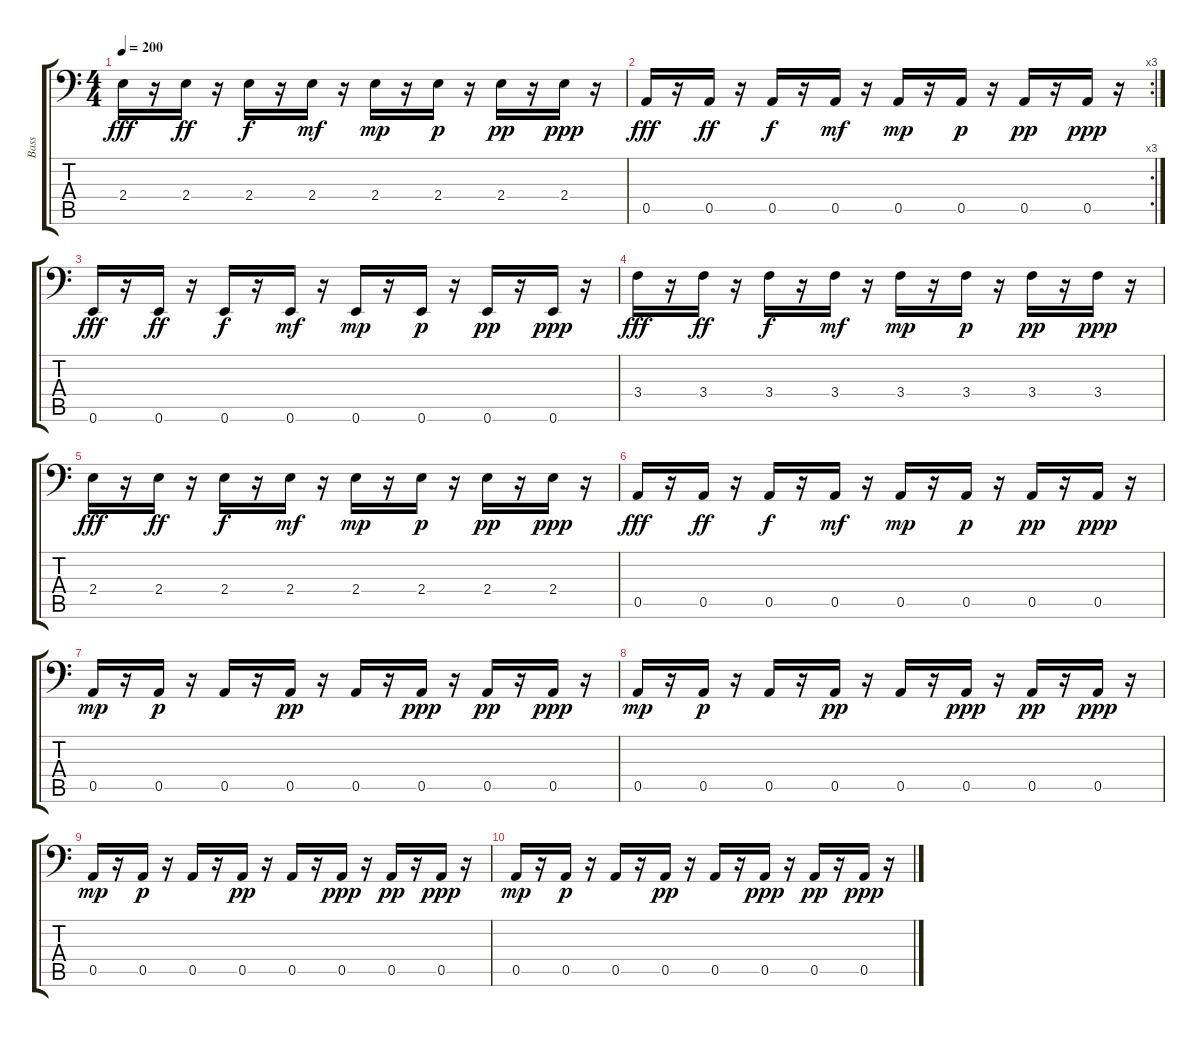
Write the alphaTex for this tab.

\track ("Bass" "Bass") {instrument electricbasspick}
\staff {score tabs}
\tuning (E3 B2 G2 D2 A1 E1) {hide}
\ts (4 4)
\tempo 200
\clef f4
\ks c
2.4.16{dy fff} r.16 2.4.16{dy ff} r.16 2.4.16{dy f} r.16 2.4.16{dy mf} r.16 2.4.16{dy mp} r.16 2.4.16{dy p} r.16 2.4.16{dy pp} r.16 2.4.16{dy ppp} r.16 |
\rc 3
0.5.16{dy fff} r.16 0.5.16{dy ff} r.16 0.5.16{dy f} r.16 0.5.16{dy mf} r.16 0.5.16{dy mp} r.16 0.5.16{dy p} r.16 0.5.16{dy pp} r.16 0.5.16{dy ppp} r.16 |
0.6.16{dy fff} r.16 0.6.16{dy ff} r.16 0.6.16{dy f} r.16 0.6.16{dy mf} r.16 0.6.16{dy mp} r.16 0.6.16{dy p} r.16 0.6.16{dy pp} r.16 0.6.16{dy ppp} r.16 |
3.4.16{dy fff} r.16 3.4.16{dy ff} r.16 3.4.16{dy f} r.16 3.4.16{dy mf} r.16 3.4.16{dy mp} r.16 3.4.16{dy p} r.16 3.4.16{dy pp} r.16 3.4.16{dy ppp} r.16 |
2.4.16{dy fff} r.16 2.4.16{dy ff} r.16 2.4.16{dy f} r.16 2.4.16{dy mf} r.16 2.4.16{dy mp} r.16 2.4.16{dy p} r.16 2.4.16{dy pp} r.16 2.4.16{dy ppp} r.16 |
0.5.16{dy fff} r.16 0.5.16{dy ff} r.16 0.5.16{dy f} r.16 0.5.16{dy mf} r.16 0.5.16{dy mp} r.16 0.5.16{dy p} r.16 0.5.16{dy pp} r.16 0.5.16{dy ppp} r.16 |
0.5.16{dy mp} r.16 0.5.16{dy p} r.16 0.5.16 r.16 0.5.16{dy pp} r.16 0.5.16 r.16 0.5.16{dy ppp} r.16 0.5.16{dy pp} r.16 0.5.16{dy ppp} r.16 |
0.5.16{dy mp} r.16 0.5.16{dy p} r.16 0.5.16 r.16 0.5.16{dy pp} r.16 0.5.16 r.16 0.5.16{dy ppp} r.16 0.5.16{dy pp} r.16 0.5.16{dy ppp} r.16 |
0.5.16{dy mp} r.16 0.5.16{dy p} r.16 0.5.16 r.16 0.5.16{dy pp} r.16 0.5.16 r.16 0.5.16{dy ppp} r.16 0.5.16{dy pp} r.16 0.5.16{dy ppp} r.16 |
0.5.16{dy mp} r.16 0.5.16{dy p} r.16 0.5.16 r.16 0.5.16{dy pp} r.16 0.5.16 r.16 0.5.16{dy ppp} r.16 0.5.16{dy pp} r.16 0.5.16{dy ppp} r.16
